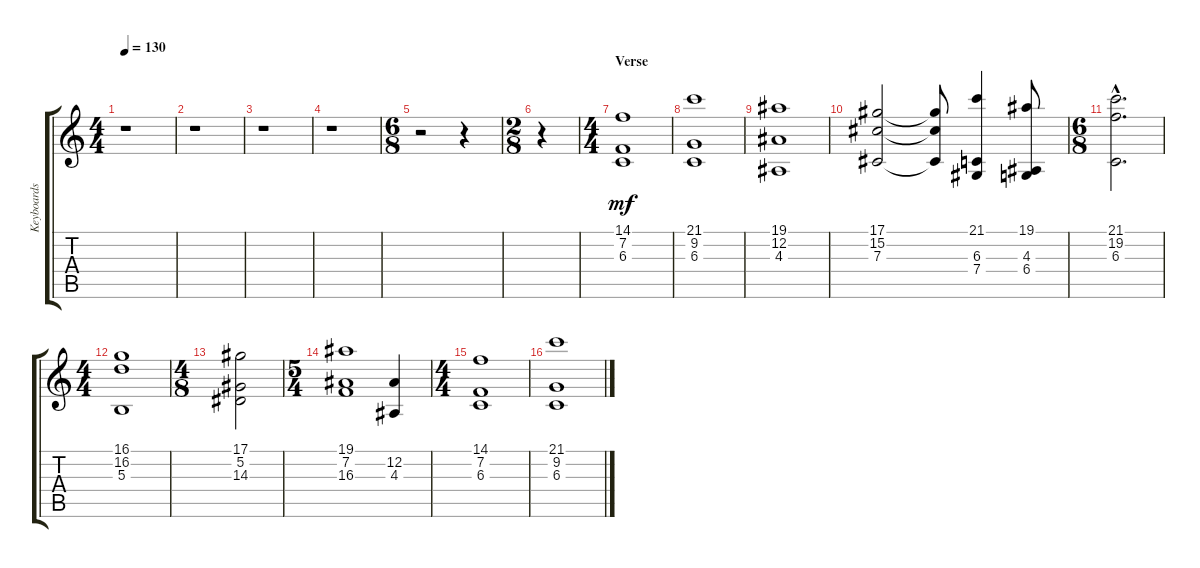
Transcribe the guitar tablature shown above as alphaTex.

\track ("Keyboards" "Keyboards") {instrument stringensemble1}
\staff {score tabs}
\tuning (Eb4 Bb3 Gb3 Db3 Ab2 Eb2) {hide}
\ts (4 4)
\tempo 130
\clef g2
\ks c
r.1{dy ff} |
r.1 |
r.1 |
r.1 |
\ts (6 8)
r.2 r.4 |
\ts (2 8)
r.4 |
\ts (4 4)
\section ("" "Verse")
(14.1 7.2 6.3).1{dy mf} |
(21.1 9.2 6.3).1 |
(19.1 12.2 4.3).1 |
(17.1 15.2 7.3).2 (17.1{t} 15.2{t} 7.3{t}).8 (21.1 6.3 7.4).4 (19.1 4.3 6.4).8 |
\ts (6 8)
(21.1{hac} 19.2{hac} 6.3{hac}).2{d} |
\ts (4 4)
(16.1 16.2 5.3).1 |
\ts (4 8)
(17.1 5.2 14.3).2 |
\ts (5 4)
(19.1 7.2 16.3).1 (12.2 4.3).4 |
\ts (4 4)
(14.1 7.2 6.3).1 |
(21.1 9.2 6.3).1
